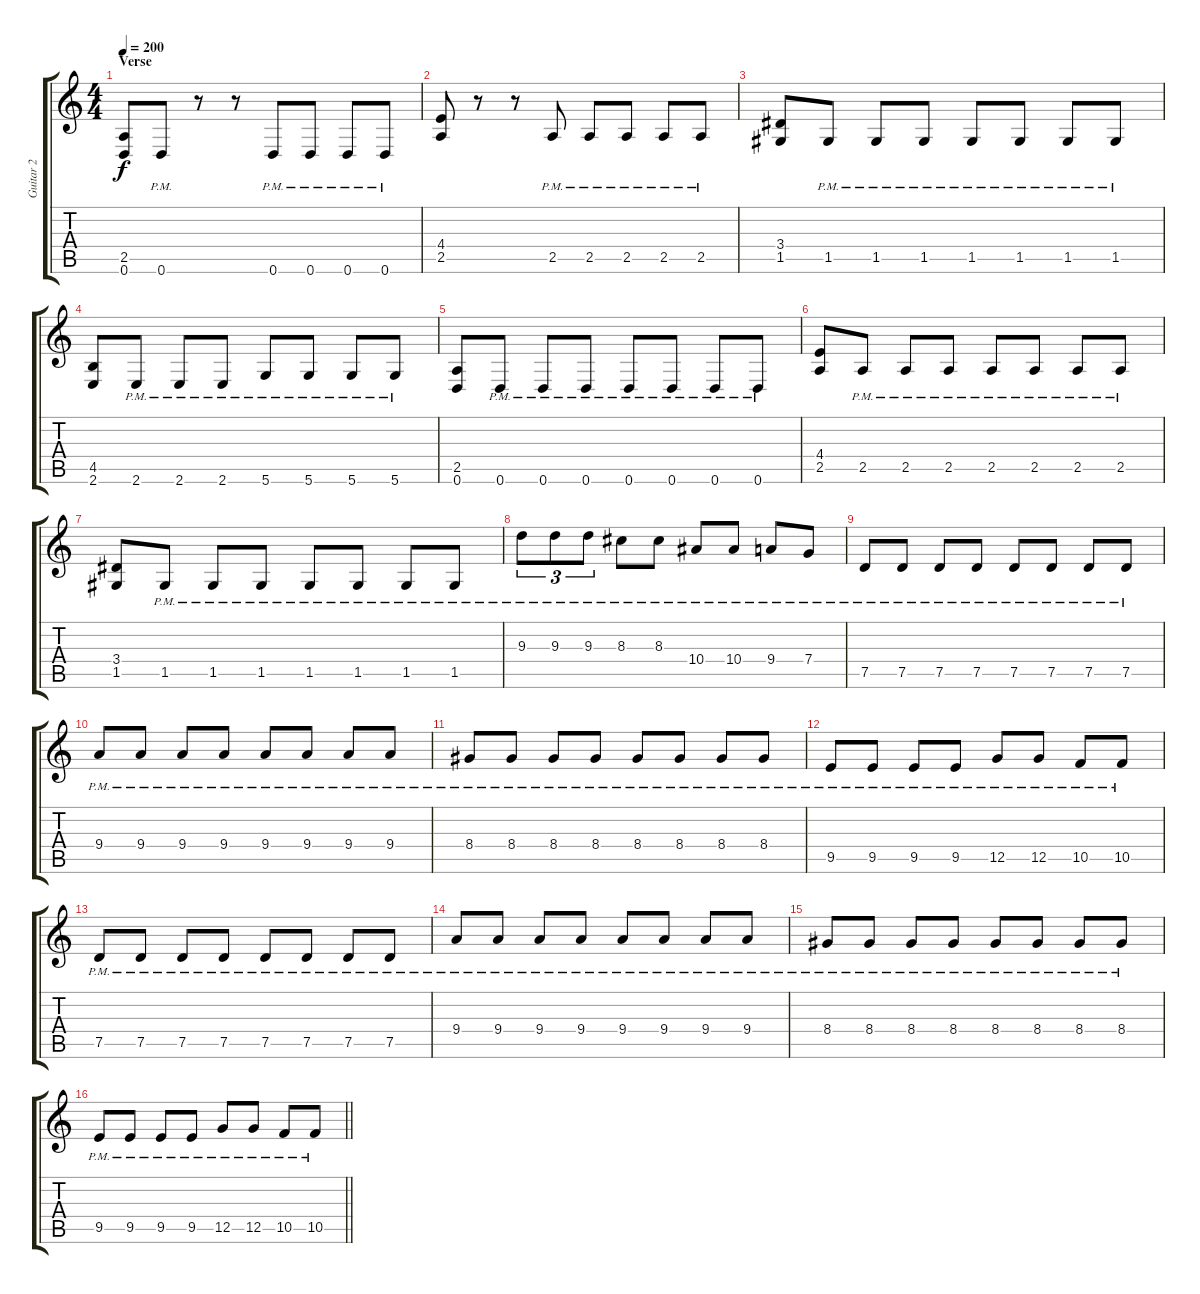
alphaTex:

\track ("Guitar 2" "Guitar 2") {instrument distortionguitar}
\staff {score tabs}
\tuning (D4 A3 F3 C3 G2 D2) {hide}
\ts (4 4)
\section ("" "Verse")
\tempo 200
\clef g2
\ks c
(2.5 0.6).8{dy f} 0.6{pm}.8 r.8 r.8 0.6{pm}.8 0.6{pm}.8 0.6{pm}.8 0.6{pm}.8 |
(4.4 2.5).8 r.8 r.8 2.5{pm}.8 2.5{pm}.8 2.5{pm}.8 2.5{pm}.8 2.5{pm}.8 |
(3.4 1.5).8 1.5{pm}.8 1.5{pm}.8 1.5{pm}.8 1.5{pm}.8 1.5{pm}.8 1.5{pm}.8 1.5{pm}.8 |
(4.5 2.6).8 2.6{pm}.8 2.6{pm}.8 2.6{pm}.8 5.6{pm}.8 5.6{pm}.8 5.6{pm}.8 5.6{pm}.8 |
(2.5 0.6).8 0.6{pm}.8 0.6{pm}.8 0.6{pm}.8 0.6{pm}.8 0.6{pm}.8 0.6{pm}.8 0.6{pm}.8 |
(4.4 2.5).8 2.5{pm}.8 2.5{pm}.8 2.5{pm}.8 2.5{pm}.8 2.5{pm}.8 2.5{pm}.8 2.5{pm}.8 |
(3.4 1.5).8 1.5{pm}.8 1.5{pm}.8 1.5{pm}.8 1.5{pm}.8 1.5{pm}.8 1.5{pm}.8 1.5{pm}.8 |
9.3{pm}.8{tu (3 2)} 9.3{pm}.8{tu (3 2)} 9.3{pm}.8{tu (3 2)} 8.3{pm}.8 8.3{pm}.8 10.4{pm}.8 10.4{pm}.8 9.4{pm}.8 7.4{pm}.8 |
7.5{pm}.8 7.5{pm}.8 7.5{pm}.8 7.5{pm}.8 7.5{pm}.8 7.5{pm}.8 7.5{pm}.8 7.5{pm}.8 |
9.4{pm}.8 9.4{pm}.8 9.4{pm}.8 9.4{pm}.8 9.4{pm}.8 9.4{pm}.8 9.4{pm}.8 9.4{pm}.8 |
8.4{pm}.8 8.4{pm}.8 8.4{pm}.8 8.4{pm}.8 8.4{pm}.8 8.4{pm}.8 8.4{pm}.8 8.4{pm}.8 |
9.5{pm}.8 9.5{pm}.8 9.5{pm}.8 9.5{pm}.8 12.5{pm}.8 12.5{pm}.8 10.5{pm}.8 10.5{pm}.8 |
7.5{pm}.8 7.5{pm}.8 7.5{pm}.8 7.5{pm}.8 7.5{pm}.8 7.5{pm}.8 7.5{pm}.8 7.5{pm}.8 |
9.4{pm}.8 9.4{pm}.8 9.4{pm}.8 9.4{pm}.8 9.4{pm}.8 9.4{pm}.8 9.4{pm}.8 9.4{pm}.8 |
8.4{pm}.8 8.4{pm}.8 8.4{pm}.8 8.4{pm}.8 8.4{pm}.8 8.4{pm}.8 8.4{pm}.8 8.4{pm}.8 |
\barLineRight lightlight
9.5{pm}.8 9.5{pm}.8 9.5{pm}.8 9.5{pm}.8 12.5{pm}.8 12.5{pm}.8 10.5{pm}.8 10.5{pm}.8
